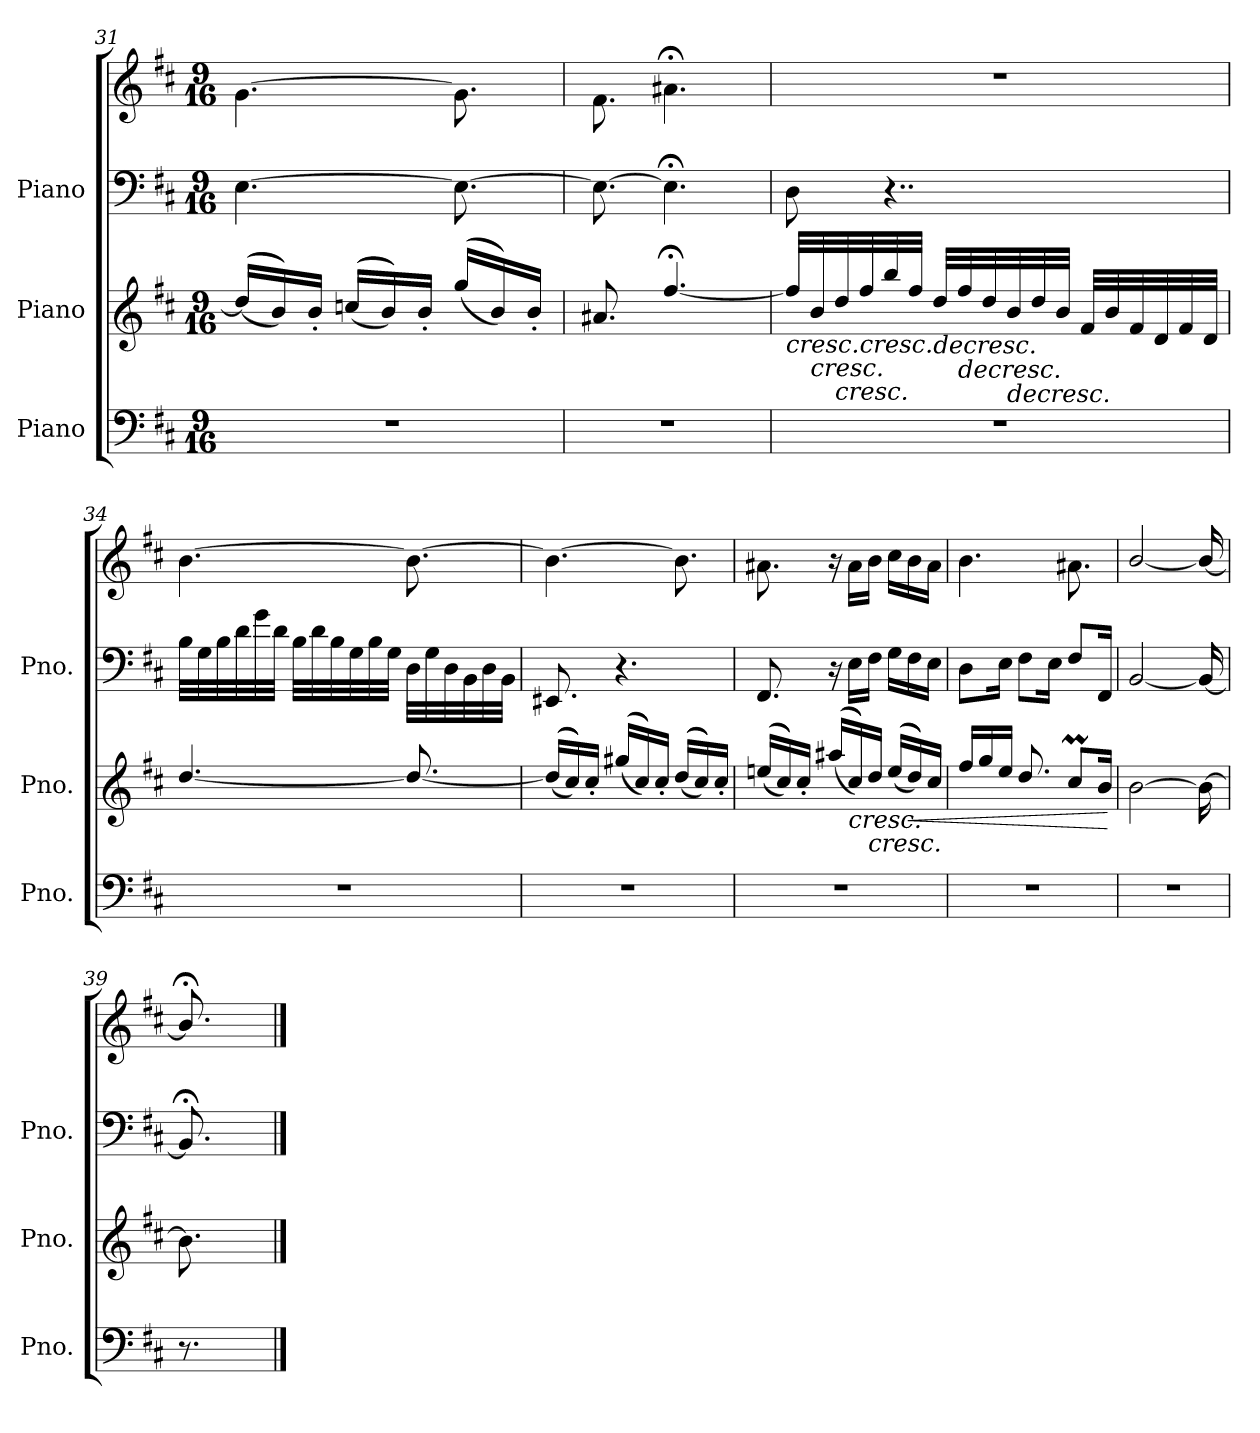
**kern	**kern	**dynam	**kern	**kern
*part3	*part2	*part2	*part1	*part1
*staff4	*staff3	*staff3	*staff2	*staff1
*I"Piano	*I"Piano	*	*I"Piano	*
*I'Pno.	*I'Pno.	*	*I'Pno.	*
*clefF4	*clefG2	*	*clefF4	*clefG2
*k[f#c#]	*k[f#c#]	*	*k[f#c#]	*k[f#c#]
*M9/16	*M9/16	*	*M9/16	*M9/16
=31	=31	=31	=31	=31
16%9r	(>(>(>16ddi/LL]	.	[4.Ej\	[4.gZ\
.	(16bi/)))	.	.	.
.	16b'i/JJ	.	.	.
.	(>(>(>16ccni/LL	.	.	.
.	(16bi/)))	.	.	.
.	16b'i/JJ	.	.	.
.	(>(>(>16ggi/LL	.	8.Ej\_	8.gZ\]
.	(16bi/)))	.	.	.
.	16b'i/JJ	.	.	.
=32	=32	=32	=32	=32
16%9r	8.a#Xi/	.	8.Ej\_	8.f#Z\
.	[4.ff#;<i/	.	4.E;<j\]	4.a#X;Z\
=33	=33	=33	=33	=33
!	!	!LO:HP:b	!	!
16%9r	32ff#i/LLL]	<	8Dj\	16%9r
!	!	!LO:HP:b	!	!
.	32bi/	<	.	.
!	!	!LO:HP:b	!	!
.	32ddi/	<	.	.
!	!	!LO:HP:b	!	!
.	32ff#i/	<	.	.
.	32bbi/	.	4..r	.
.	32ff#i/JJJ	.	.	.
!	!	!LO:HP:b	!	!
.	32ddi/LLL	>	.	.
!	!	!LO:HP:b	!	!
.	32ff#i/	>	.	.
.	32ddi/	.	.	.
!	!	!LO:HP:b	!	!
.	32bi/	>	.	.
.	32ddi/	.	.	.
.	32bi/JJJ	.	.	.
.	32f#i/LLL	[ [ [	.	.
.	32bi/	.	.	.
.	32f#i/	.	.	.
.	32di/	.	.	.
.	32f#i/	.	.	.
.	32di/JJJ	.	.	.
!!LO:LB:g=z
=34	=34	=34	=34	=34
16%9r	[4.ddi/	.	32Bj\LLL	[4.bZ\
.	.	.	32Gj\	.
.	.	.	32Bj\	.
.	.	.	32dj\	.
.	.	.	32gj\	.
.	.	.	32dj\JJJ	.
.	.	.	32Bj\LLL	.
.	.	.	32dj\	.
.	.	.	32Bj\	.
.	.	.	32Gj\	.
.	.	.	32Bj\	.
.	.	.	32Gj\JJJ	.
.	8.ddi/_	.	32Dj\LLL	8.bZ\_
.	.	.	32Gj\	.
.	.	.	32Dj\	.
.	.	.	32BBj\	.
.	.	.	32Dj\	.
.	.	.	32BBj\JJJ	.
=35	=35	=35	=35	=35
16%9r	(>(>(>16ddi/LL]	.	8.EE#Xj/	4.bZ\_
.	(16cc#i/)))	.	.	.
.	16cc#'i/JJ	.	.	.
.	(>(>(>16gg#Xi/LL	.	4.r	.
.	(16cc#i/)))	.	.	.
.	16cc#'i/JJ	.	.	.
.	(>(>(>16ddi/LL	.	.	8.bZ\]
.	(16cc#i/)))	.	.	.
.	16cc#'i/JJ	.	.	.
=36	=36	=36	=36	=36
16%9r	(>(>(>16eeni/LL	.	8.FF#j/	8.a#XZ\
.	(16cc#i/)))	.	.	.
.	16cc#'i/JJ	.	.	.
.	(>(>(>16aa#Xi/LL	.	16r	16r
!	!	!LO:HP:b	!	!
.	(16cc#i/)))	<	16Ej\LL	16a#Z\LL
!	!	!LO:HP:b	!	!
.	16ddi/JJ	<	16F#j\JJ	16bZ\JJ
.	(>(>(>16eei/LL	.	16Gj\LL	16cc#Z\LL
!	!	!LO:HP:b	!	!
.	(16ddi/)))	<	16F#j\	16bZ\
.	16cc#i/JJ	.	16Ej\JJ	16a#Z\JJ
.	.	] ] ]	.	.
=37	=37	=37	=37	=37
16%9r	16ff#i/LL	.	8Dj\L	4.bZ\
.	16ggi/	.	.	.
.	16eei/JJ	.	16Ej\Jk	.
.	8.ddi/	.	8F#j\L	.
.	.	.	16Ej\Jk	.
.	8cc#mi/L	.	8F#j/L	8.a#XZ\
.	16bi/Jk	.	16FF#j/Jk	.
.	.	[ [ [ [	.	.
=38	=38	=38	=38	=38
16%9r	[2bi\	.	[2BBj/	[2bZ/
.	16bi\_	.	16BBj/_	16bZ/_
=39	=39	=39	=39	=39
8.r	8.bi\]	.	8.BB;<j/]	8.b;<Z/]
4.ryy	4.ryy	.	4.ryy	4.ryy
==	==	==	==	==
*-	*-	*-	*-	*-
